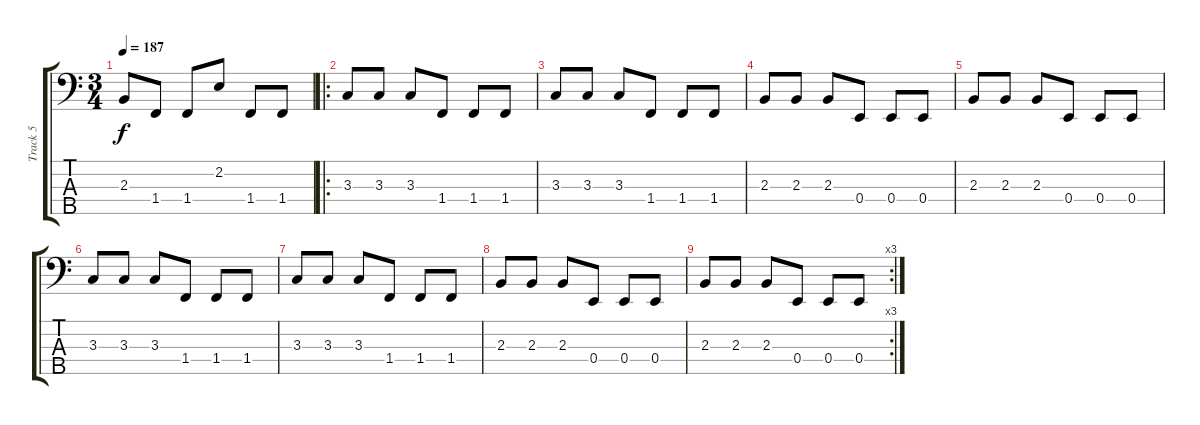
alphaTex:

\track ("Track 5" "Track 5") {instrument electricbassfinger}
\staff {score tabs}
\tuning (G2 D2 A1 E1 B0) {hide}
\ts (3 4)
\tempo 187
\clef f4
\ks c
2.3.8{dy f} 1.4.8 1.4.8 2.2.8 1.4.8 1.4.8 |
\ro
3.3.8 3.3.8 3.3.8 1.4.8 1.4.8 1.4.8 |
3.3.8 3.3.8 3.3.8 1.4.8 1.4.8 1.4.8 |
2.3.8 2.3.8 2.3.8 0.4.8 0.4.8 0.4.8 |
2.3.8 2.3.8 2.3.8 0.4.8 0.4.8 0.4.8 |
3.3.8 3.3.8 3.3.8 1.4.8 1.4.8 1.4.8 |
3.3.8 3.3.8 3.3.8 1.4.8 1.4.8 1.4.8 |
2.3.8 2.3.8 2.3.8 0.4.8 0.4.8 0.4.8 |
\rc 3
2.3.8 2.3.8 2.3.8 0.4.8 0.4.8 0.4.8
